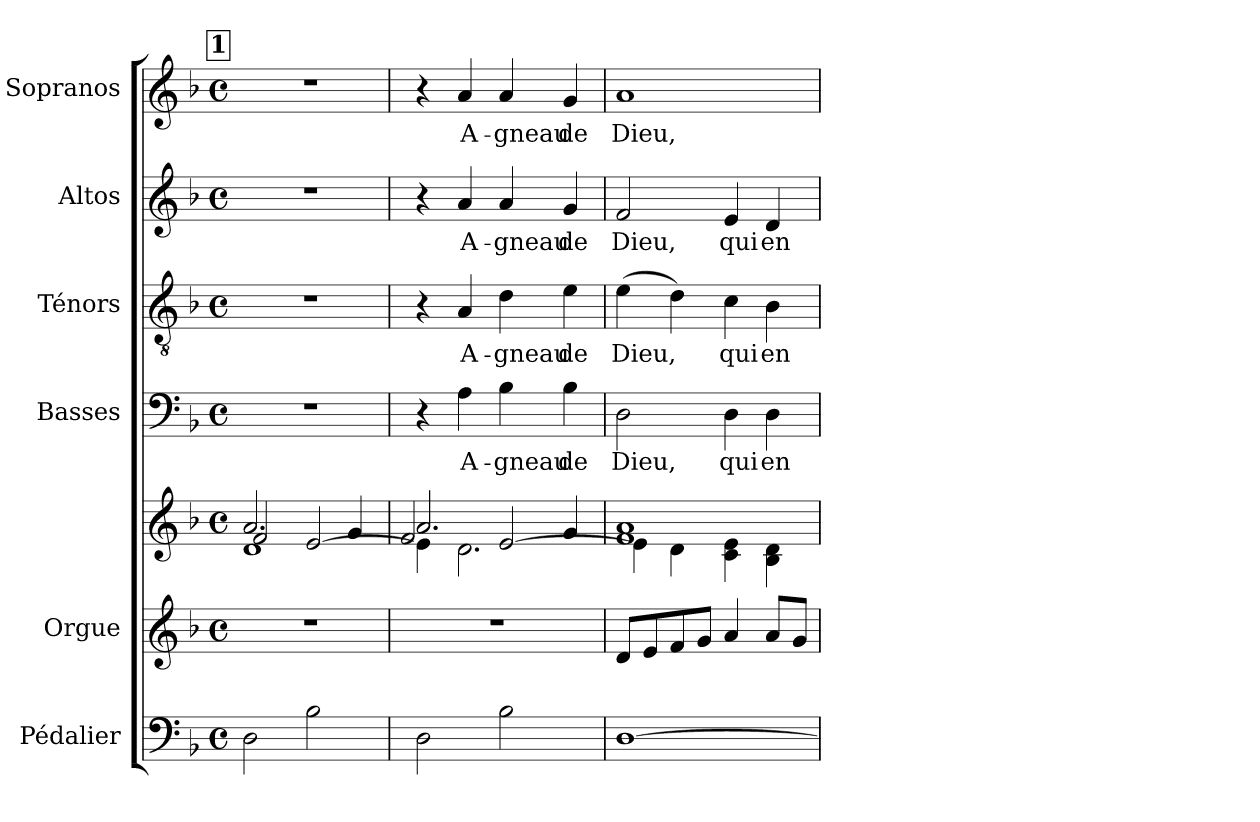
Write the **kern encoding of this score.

**kern	**kern	**kern	**kern	**text	**kern	**text	**kern	**text	**kern	**text
*part6	*part5	*part5	*part4	*part4	*part3	*part3	*part2	*part2	*part1	*part1
*staff7	*staff6	*staff5	*staff4	*staff4	*staff3	*staff3	*staff2	*staff2	*staff1	*staff1
*I"Pédalier	*I"Orgue	*	*I"Basses	*	*I"Ténors	*	*I"Altos	*	*I"Sopranos	*
*	*I'Org.	*	*I'B.	*	*I'T.	*	*I'A.	*	*I'S.	*
!!LO:PB:g=z
*clefF4	*clefG2	*clefG2	*clefF4	*	*clefGv2	*	*clefG2	*	*clefG2	*
*	*	*	*	*	*ITrd7c12	*	*	*	*	*
*k[b-]	*k[b-]	*k[b-]	*k[b-]	*	*k[b-]	*	*k[b-]	*	*k[b-]	*
*d:	*d:	*d:	*d:	*	*d:	*	*d:	*	*d:	*
*M4/4	*M4/4	*M4/4	*M4/4	*	*M4/4	*	*M4/4	*	*M4/4	*
*met(c)	*met(c)	*met(c)	*met(c)	*	*met(c)	*	*met(c)	*	*met(c)	*
*MM63	*MM63	*MM63	*MM63	*	*MM63	*	*MM63	*	*MM63	*
!!LO:REH:place=s1:color=#000000:enc=box:fs=15.2539:t=1
=1	=1	=1	=1	=1	=1	=1	=1	=1	=1	=1
*	*	*^	*	*	*	*	*	*	*	*
*	*	*	*^	*	*	*	*	*	*	*	*
2Di\	1r	2.ai/	1di	2fi/	1r	.	1r	.	1r	.	1r	.
2B-i\	.	.	.	[<2ei/	.	.	.	.	.	.	.	.
.	.	4gi/	.	.	.	.	.	.	.	.	.	.
=2	=2	=2	=2	=2	=2	=2	=2	=2	=2	=2	=2	=2
2Di\	1r	2.ai/	4ei\]	2fi/	4r	.	4r	.	4r	.	4r	.
!	!	!	!	!	!	!LO:LY:b:color=#000000	!	!	!	!	!	!
!	!	!	!	!	!	!	!	!LO:LY:b:color=#000000	!	!	!	!
!	!	!	!	!	!	!	!	!	!	!LO:LY:b:color=#000000	!	!
!	!	!	!	!	!	!	!	!	!	!	!	!LO:LY:b:color=#000000
.	.	.	2.di\	.	4Ai\	A-	4AAi/	A-	4ai/	A-	4ai/	A-
!	!	!	!	!	!	!LO:LY:b:color=#000000	!	!	!	!	!	!
!	!	!	!	!	!	!	!	!LO:LY:b:color=#000000	!	!	!	!
!	!	!	!	!	!	!	!	!	!	!LO:LY:b:color=#000000	!	!
!	!	!	!	!	!	!	!	!	!	!	!	!LO:LY:b:color=#000000
2B-i\	.	.	.	[<2ei/	4B-i\	-gneau	4Di\	-gneau	4ai/	-gneau	4ai/	-gneau
!	!	!	!	!	!	!LO:LY:b:color=#000000	!	!	!	!	!	!
!	!	!	!	!	!	!	!	!LO:LY:b:color=#000000	!	!	!	!
!	!	!	!	!	!	!	!	!	!	!LO:LY:b:color=#000000	!	!
!	!	!	!	!	!	!	!	!	!	!	!	!LO:LY:b:color=#000000
.	.	4gi/	.	.	4B-i\	de	4Ei\	de	4gi/	de	4gi/	de
*	*	*	*v	*v	*	*	*	*	*	*	*	*
=3	=3	=3	=3	=3	=3	=3	=3	=3	=3	=3	=3
!	!	!	!	!	!LO:LY:b:color=#000000	!	!	!	!	!	!
!	!	!	!	!	!	!	!LO:LY:b:color=#000000	!	!	!	!
!	!	!	!	!	!	!	!	!	!LO:LY:b:color=#000000	!	!
!	!	!	!	!	!	!	!	!	!	!	!LO:LY:b:color=#000000
[>1Di	8di/L	1fi 1ai	4ei\]	2Di\	Dieu,	(4Ei\	Dieu,	2fi/	Dieu,	1ai	Dieu,
.	8ei/	.	.	.	.	.	.	.	.	.	.
.	8fi/	.	4di\	.	.	4Di\)	.	.	.	.	.
.	8gi/J	.	.	.	.	.	.	.	.	.	.
!	!	!	!	!	!LO:LY:b:color=#000000	!	!	!	!	!	!
!	!	!	!	!	!	!	!LO:LY:b:color=#000000	!	!	!	!
!	!	!	!	!	!	!	!	!	!LO:LY:b:color=#000000	!	!
.	4ai/	.	4ci\ 4ei	4Di\	qui	4Ci\	qui	4ei/	qui	.	.
!	!	!	!	!	!LO:LY:b:color=#000000	!	!	!	!	!	!
!	!	!	!	!	!	!	!LO:LY:b:color=#000000	!	!	!	!
!	!	!	!	!	!	!	!	!	!LO:LY:b:color=#000000	!	!
.	8ai/L	.	4B-i\ 4di	4Di\	en-	4BB-i\	en-	4di/	en-	.	.
.	8gi/J	.	.	.	.	.	.	.	.	.	.
*	*	*v	*v	*	*	*	*	*	*	*	*
=	=	=	=	=	=	=	=	=	=	=
*-	*-	*-	*-	*-	*-	*-	*-	*-	*-	*-
